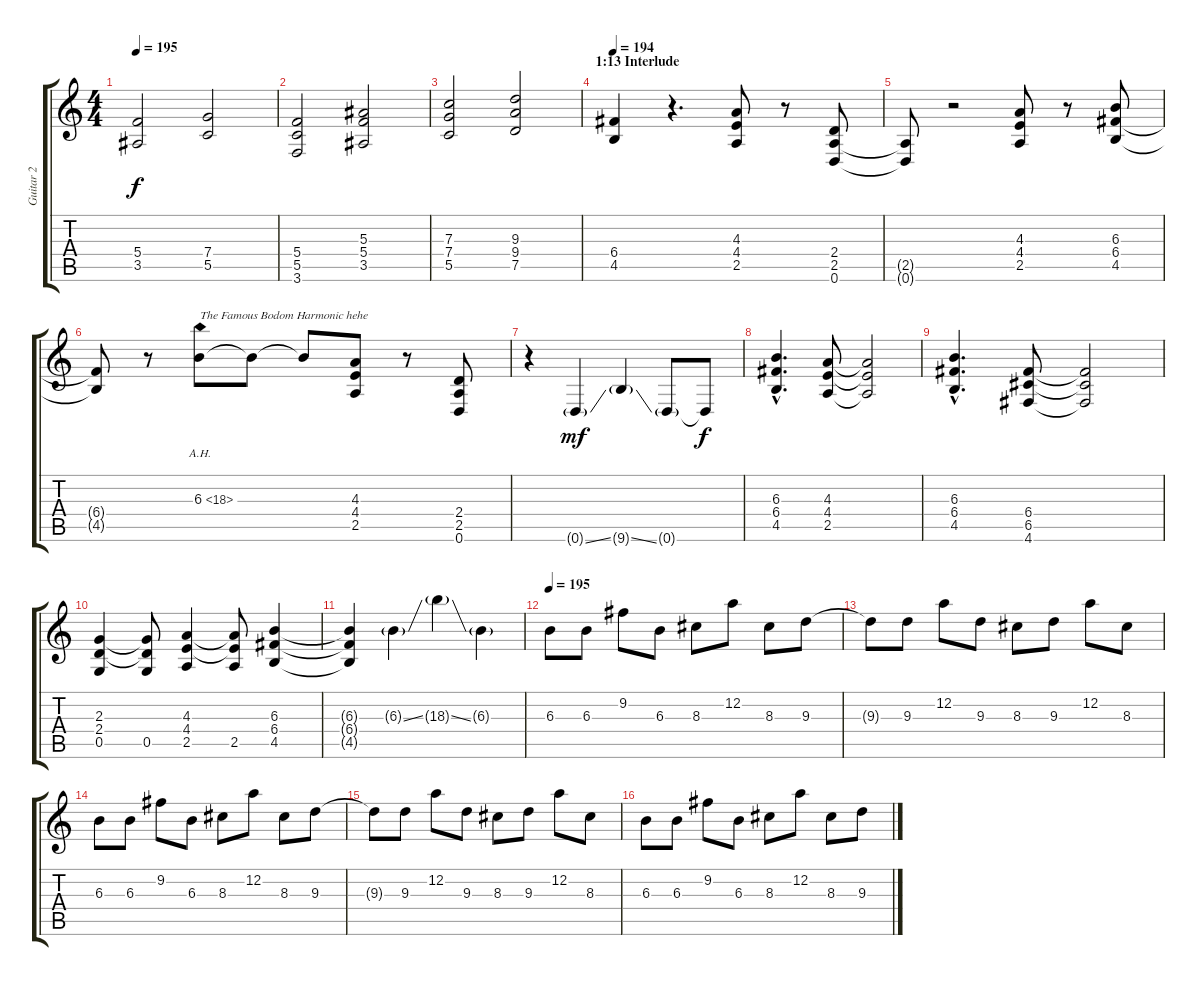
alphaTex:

\track ("Guitar 2" "Guitar 2") {instrument distortionguitar}
\staff {score tabs}
\tuning (D4 A3 F3 C3 G2 D2) {hide}
\ts (4 4)
\tempo 195
\clef g2
\ks c
(5.4 3.5).2{dy f} (7.4 5.5).2 |
(5.4 5.5 3.6).2 (5.3 5.4 3.5).2 |
(7.3 7.4 5.5).2 (9.3 9.4 7.5).2 |
\section ("" "1:13 Interlude")
\tempo 194
(6.4 4.5).4 r.4{d} (4.3 4.4 2.5).8 r.8 (2.4 2.5 0.6).8 |
(2.5{t} 0.6{t}).8 r.2 (4.3 4.4 2.5).8 r.8 (6.3 6.4 4.5).8 |
(6.4{t} 4.5{t}).8 r.8 6.3{ah 12}.8{txt "The Famous Bodom Harmonic hehe"} 6.3{t}.8 6.3{t}.8 (4.3 4.4 2.5).8 r.8 (2.4 2.5 0.6).8 |
r.4 0.6{ss g}.4{dy mf} 9.6{ss g}.4 0.6{g}.8 0.6{t}.8{dy f} |
(6.3{hac} 6.4{hac} 4.5{hac}).4{d volume 12} (4.3 4.4 2.5).8 (4.3{t} 4.4{t} 2.5{t}).2 |
(6.3{hac} 6.4{hac} 4.5{hac}).4{d} (6.4 6.5 4.6).8 (6.4{t} 6.5{t} 4.6{t}).2 |
(2.3 2.4 0.5).4 (2.3{t} 2.4{t} 0.5).8 (4.3 4.4 2.5).4 (4.3{t} 4.4{t} 2.5).8 (6.3 6.4 4.5).4 |
(6.3{t} 6.4{t} 4.5{t}).4 6.3{ss g}.4 18.3{ss g}.4 6.3{g}.4 |
\tempo 195
6.3.8 6.3.8 9.2.8 6.3.8 8.3.8 12.2.8 8.3.8 9.3.8 |
9.3{t}.8 9.3.8 12.2.8 9.3.8 8.3.8 9.3.8 12.2.8 8.3.8 |
6.3.8 6.3.8 9.2.8 6.3.8 8.3.8 12.2.8 8.3.8 9.3.8 |
9.3{t}.8 9.3.8 12.2.8 9.3.8 8.3.8 9.3.8 12.2.8 8.3.8 |
6.3.8 6.3.8 9.2.8 6.3.8 8.3.8 12.2.8 8.3.8 9.3.8
